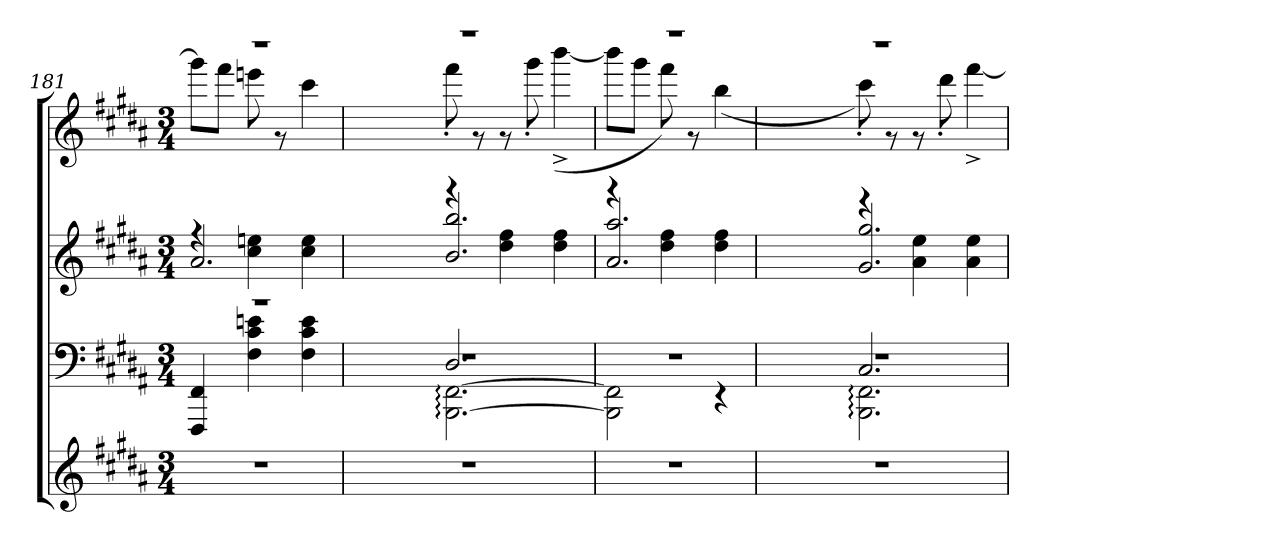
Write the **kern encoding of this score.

**kern	**kern	**kern	**kern
*part3	*part2	*part2	*part1
*staff4	*staff3	*staff2	*staff1
*clefG2	*clefF4	*clefG2	*clefG2
*k[f#c#g#d#a#]	*k[f#c#g#d#a#]	*k[f#c#g#d#a#]	*k[f#c#g#d#a#]
*M3/4	*M3/4	*M3/4	*M3/4
=181	=181	=181	=181
*	*^	*^	*^
2.r	2.r	4FFF#/ 4FF#/	4r	2.a#/	2.r	8ggg#\L]
.	.	.	.	.	.	8fff#\J
.	.	4F#\ 4c#\ 4en\	4cc#\ 4een\	.	.	8eeen\
.	.	.	.	.	.	8r
.	.	4F#\ 4c#\ 4e\	4cc#\ 4ee\	.	.	4ccc#\
=182	=182	=182	=182	=182	=182	=182
*	*	*^	*	*	*	*
2.r	2.r	2.D#/	[2.BBB\: [2.FF#\:	4r	2.b/ 2.bb/	2.r	8fff#'\
.	.	.	.	.	.	.	8r
.	.	.	.	4dd#\ 4ff#\	.	.	8r
.	.	.	.	.	.	.	8ggg#'\
.	.	.	.	4dd#\ 4ff#\	.	.	(>[4bbb^\
*	*	*v	*v	*	*	*	*
=183	=183	=183	=183	=183	=183	=183
2.r	2.r	2BBB\] 2FF#\]	4r	2.a#/ 2.aa#/	2.r	8bbb\L]
.	.	.	.	.	.	8ggg#\J
.	.	.	4dd#\ 4ff#\	.	.	8fff#\)
.	.	.	.	.	.	8r
.	.	4r	4dd#\ 4ff#\	.	.	(>4bb\
=184	=184	=184	=184	=184	=184	=184
*	*	*^	*	*	*	*
2.r	2.r	2.C#/	2.BBB\: 2.FF#\:	4r	2.g#/ 2.gg#/	2.r	8ccc#'\)
.	.	.	.	.	.	.	8r
.	.	.	.	4a#\ 4ee\	.	.	8r
.	.	.	.	.	.	.	8ddd#'\
.	.	.	.	4a#\ 4ee\	.	.	[4fff#^\
*	*v	*v	*v	*	*	*v	*v
*	*	*v	*v	*
=	=	=	=
*-	*-	*-	*-
